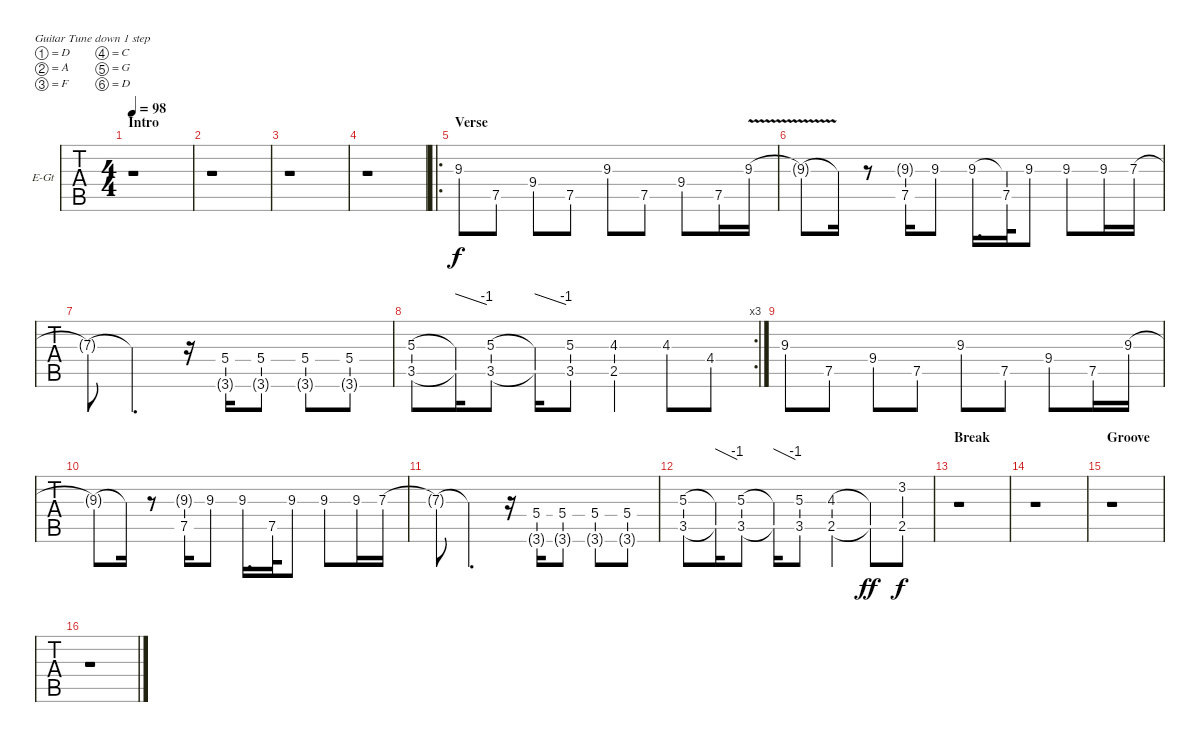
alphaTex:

\defaultSystemsLayout 4
\bracketExtendMode groupsimilarinstruments
\firstSystemTrackNameOrientation horizontal
\otherSystemsTrackNameOrientation horizontal
\track ("Voice" "E-Gt") {instrument electricguitarclean}
\staff {tabs}
\tuning (D4 A3 F3 C3 G2 D2)
\ts (4 4)
\section ("" "Intro")
\tempo 98
\clef g2
\ks c
r.1{dy f instrument electricguitarclean} |
r.1 |
r.1 |
r.1 |
\ro
\section ("" "Verse")
9.3.8 7.5.8 9.4.8 7.5.8 9.3.8 7.5.8 9.4.8 7.5.16 9.3{v}.16 |
9.3{t}.8 9.3{t}.16 r.8 (7.5 9.3{g}).16 9.3.8 9.3.16{d} (7.5 9.3{t}).32 9.3.8 9.3.8 9.3.16 7.3.16 |
7.3{t}.8 7.3{t}.4{d} r.16 (5.4 3.6{g}).16 (5.4 3.6{g}).8 (5.4 3.6{g}).8 (5.4 3.6{g}).8 |
\rc 3
(3.5 5.3).8 (3.5{t} 5.3{t}).16{tbe (dive default 22.2 0 45 -4)} (3.5 5.3).8 (3.5{t} 5.3{t}).16{tbe (dive default 30 0 45 -4)} (3.5 5.3).8 (2.5 4.3).4 4.3.8 4.4.8 |
9.3.8 7.5.8 9.4.8 7.5.8 9.3.8 7.5.8 9.4.8 7.5.16 9.3.16 |
9.3{t}.8 9.3{t}.16 r.8 (7.5 9.3{g}).16 9.3.8 9.3.16{d} 7.5.32 9.3.8 9.3.8 9.3.16 7.3.16 |
7.3{t}.8 7.3{t}.4{d} r.16 (5.4 3.6{g}).16 (5.4 3.6{g}).8 (5.4 3.6{g}).8 (5.4 3.6{g}).8 |
(3.5 5.3).8 (3.5{t} 5.3{t}).16{tbe (dive default 22.2 0 45 -4)} (3.5 5.3).8 (3.5{t} 5.3{t}).16{tbe (dive default 30 0 45 -4)} (3.5 5.3).8 (2.5 4.3).4 (4.3{t} 2.5{t}).8{dy ff} (2.5 3.2).8{dy f} |
\section ("" "Break")
r.1 |
r.1 |
\section ("" "Groove")
r.1 |
r.1
